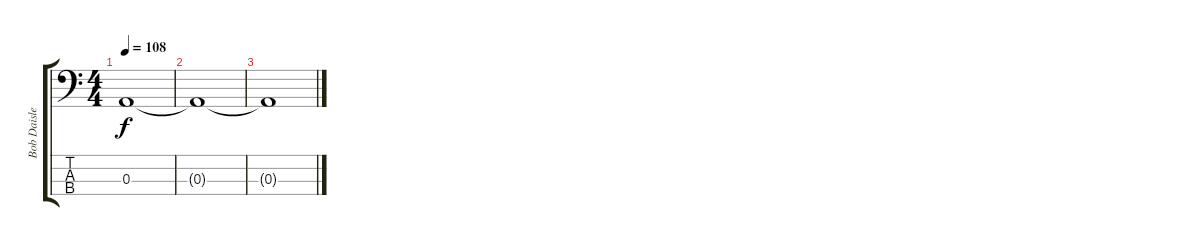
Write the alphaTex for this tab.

\track ("Bob Daisley" "Bob Daisle") {instrument electricbassfinger}
\staff {score tabs}
\tuning (G2 D2 A1 E1) {hide}
\ts (4 4)
\tempo 108
\clef f4
\ks c
0.3{t}.1{dy f} |
0.3{t}.1 |
0.3{t}.1
